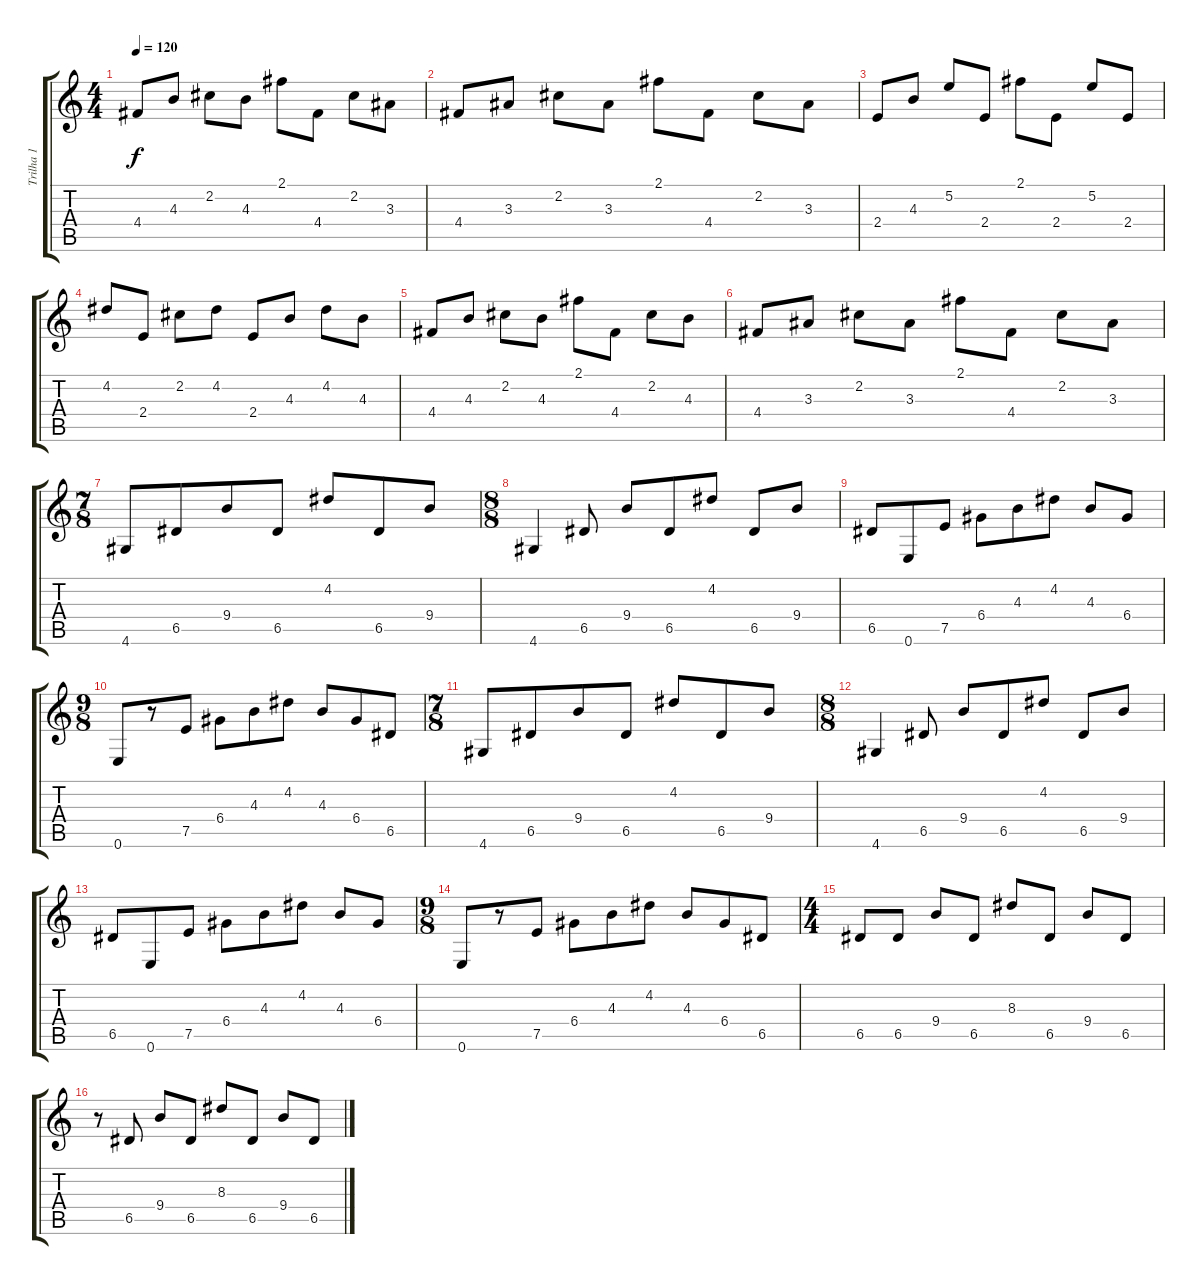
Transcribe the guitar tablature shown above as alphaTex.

\track ("Trilha 1" "Trilha 1") {instrument acousticguitarnylon}
\staff {score tabs}
\tuning (E4 B3 G3 D3 A2 E2) {hide}
\ts (4 4)
\tempo 120
\clef g2
\ks c
4.4.8{dy f} 4.3.8 2.2.8 4.3.8 2.1.8 4.4.8 2.2.8 3.3.8 |
4.4.8 3.3.8 2.2.8 3.3.8 2.1.8 4.4.8 2.2.8 3.3.8 |
2.4.8 4.3.8 5.2.8 2.4.8 2.1.8 2.4.8 5.2.8 2.4.8 |
4.2.8 2.4.8 2.2.8 4.2.8 2.4.8 4.3.8 4.2.8 4.3.8 |
4.4.8 4.3.8 2.2.8 4.3.8 2.1.8 4.4.8 2.2.8 4.3.8 |
4.4.8 3.3.8 2.2.8 3.3.8 2.1.8 4.4.8 2.2.8 3.3.8 |
\ts (7 8)
4.6.8 6.5.8 9.4.8 6.5.8 4.2.8 6.5.8 9.4.8 |
\ts (8 8)
4.6.4 6.5.8 9.4.8 6.5.8 4.2.8 6.5.8 9.4.8 |
6.5.8 0.6.8 7.5.8 6.4.8 4.3.8 4.2.8 4.3.8 6.4.8 |
\ts (9 8)
0.6.8 r.8 7.5.8 6.4.8 4.3.8 4.2.8 4.3.8 6.4.8 6.5.8 |
\ts (7 8)
4.6.8 6.5.8 9.4.8 6.5.8 4.2.8 6.5.8 9.4.8 |
\ts (8 8)
4.6.4 6.5.8 9.4.8 6.5.8 4.2.8 6.5.8 9.4.8 |
6.5.8 0.6.8 7.5.8 6.4.8 4.3.8 4.2.8 4.3.8 6.4.8 |
\ts (9 8)
0.6.8 r.8 7.5.8 6.4.8 4.3.8 4.2.8 4.3.8 6.4.8 6.5.8 |
\ts (4 4)
6.5.8 6.5.8 9.4.8 6.5.8 8.3.8 6.5.8 9.4.8 6.5.8 |
r.8 6.5.8 9.4.8 6.5.8 8.3.8 6.5.8 9.4.8 6.5.8
